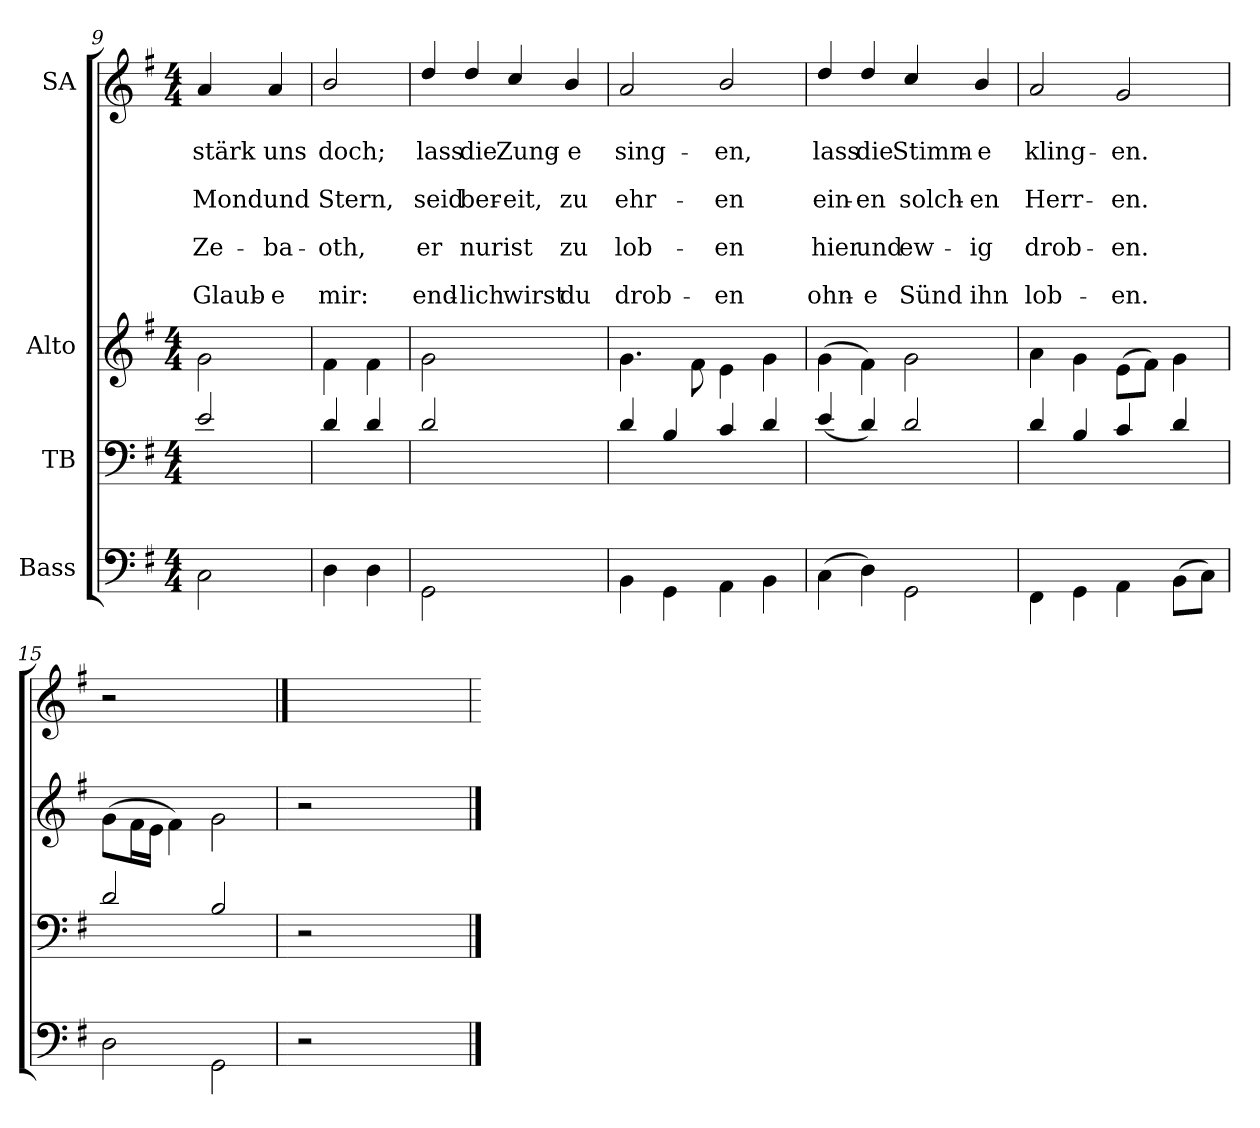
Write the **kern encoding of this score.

**kern	**kern	**kern	**kern	**text	**text	**text	**text	**text	**text	**text	**text
*part4	*part3	*part2	*part1	*part1	*part1	*part1	*part1	*part1	*part1	*part1	*part1
*staff4	*staff3	*staff2	*staff1	*staff1	*staff1	*staff1	*staff1	*staff1	*staff1	*staff1	*staff1
*I"Bass	*I"TB	*I"Alto	*I"SA	*	*	*	*	*	*	*	*
*clefF4	*clefF4	*clefG2	*clefG2	*	*	*	*	*	*	*	*
*k[f#]	*k[f#]	*k[f#]	*k[f#]	*	*	*	*	*	*	*	*
*G:	*G:	*G:	*G:	*	*	*	*	*	*	*	*
*M4/4	*M4/4	*M4/4	*M4/4	*	*	*	*	*	*	*	*
=9	=9	=9	=9	=9	=9	=9	=9	=9	=9	=9	=9
!	!	!	!	!	!LO:LY:b	!	!LO:LY:b	!	!LO:LY:b	!	!LO:LY:b
2C\	2e/	2g\	4a/	.	stärk	.	Mond	.	Ze-	.	-Glaub-
!	!	!	!	!	!LO:LY:b	!	!LO:LY:b	!	!LO:LY:b	!	!LO:LY:b
.	.	.	4a/	.	-uns	.	und	.	ba-	.	-e
=10	=10	=10	=10	=10	=10	=10	=10	=10	=10	=10	=10
!	!	!	!	!	!LO:LY:b	!	!LO:LY:b	!	!LO:LY:b	!	!LO:LY:b
4D\	4d/	4f#\	2b/	.	doch;	.	Stern,	.	oth,	.	mir:
4D\	4d/	4f#\	.	.	.	.	.	.	.	.	.
=11	=11	=11	=11	=11	=11	=11	=11	=11	=11	=11	=11
!	!	!	!	!	!LO:LY:b	!	!LO:LY:b	!	!LO:LY:b	!	!LO:LY:b
2GG\	2d/	2g\	4dd/	.	lass	.	seid	.	er	.	end-
!	!	!	!	!	!LO:LY:b	!	!LO:LY:b	!	!LO:LY:b	!	!LO:LY:b
.	.	.	4dd/	.	-die	.	ber-	.	-nur	.	lich
!	!	!	!	!	!LO:LY:b	!	!LO:LY:b	!	!LO:LY:b	!	!LO:LY:b
4ryy	4ryy	4ryy	4cc/	.	Zung-	.	-eit,	.	ist	.	wirst
!	!	!	!	!	!LO:LY:b	!	!LO:LY:b	!	!LO:LY:b	!	!LO:LY:b
4ryy	4ryy	4ryy	4b/	.	e	.	zu	.	zu	.	du
=12	=12	=12	=12	=12	=12	=12	=12	=12	=12	=12	=12
!	!	!	!	!	!LO:LY:b	!	!LO:LY:b	!	!LO:LY:b	!	!LO:LY:b
4BB\	4d/	4.g\	2a/	.	sing-	.	-ehr-	.	-lob-	.	-drob-
4GG\	4B/	.	.	.	.	.	.	.	.	.	.
.	.	8f#\	.	.	.	.	.	.	.	.	.
!	!	!	!	!	!LO:LY:b	!	!LO:LY:b	!	!LO:LY:b	!	!LO:LY:b
4AA\	4c/	4e\	2b/	.	-en,	.	en	.	en	.	en
4BB\	4d/	4g\	.	.	.	.	.	.	.	.	.
!!LO:LB:g=z
=13	=13	=13	=13	=13	=13	=13	=13	=13	=13	=13	=13
!	!	!	!	!	!LO:LY:b	!	!LO:LY:b	!	!LO:LY:b	!	!LO:LY:b
(>4C\	(<4e/	(>4g\	4dd/	.	lass	.	ein-	.	-hier	.	ohn-
!	!	!	!	!	!LO:LY:b	!	!LO:LY:b	!	!LO:LY:b	!	!LO:LY:b
4D\)	4d/)	4f#\)	4dd/	.	-die	.	en	.	und	.	e
!	!	!	!	!	!LO:LY:b	!	!LO:LY:b	!	!LO:LY:b	!	!LO:LY:b
2GG\	2d/	2g\	4cc/	.	Stimm-	.	-solch-	.	-ew-	.	-Sünd
!	!	!	!	!	!LO:LY:b	!	!LO:LY:b	!	!LO:LY:b	!	!LO:LY:b
.	.	.	4b/	.	e	.	en	.	ig	.	ihn
=14	=14	=14	=14	=14	=14	=14	=14	=14	=14	=14	=14
!	!	!	!	!	!LO:LY:b	!	!LO:LY:b	!	!LO:LY:b	!	!LO:LY:b
4FF#\	4d/	4a\	2a/	.	kling-	.	-Herr-	.	-drob-	.	-lob-
4GG\	4B/	4g\	.	.	.	.	.	.	.	.	.
!	!	!	!	!	!LO:LY:b	!	!LO:LY:b	!	!LO:LY:b	!	!LO:LY:b
4AA\	4c/	(>8e\L	2g/	.	-en.	.	en.	.	en.	.	en.
.	.	8f#\J)	.	.	.	.	.	.	.	.	.
(>8BB\L	4d/	4g\	.	.	.	.	.	.	.	.	.
8C\J)	.	.	.	.	.	.	.	.	.	.	.
=15	=15	=15	=15	=15	=15	=15	=15	=15	=15	=15	=15
2D\	2d/	(>8g\L	2r	.	.	.	.	.	.	.	.
.	.	16f#\L	.	.	.	.	.	.	.	.	.
.	.	16e\JJ	.	.	.	.	.	.	.	.	.
.	.	4f#\)	.	.	.	.	.	.	.	.	.
2GG\	2B/	2g\	2ryy	.	.	.	.	.	.	.	.
=16	=16	=16	==16	==16	==16	==16	==16	==16	==16	==16	==16
2r	2r	2r	4ryy	.	.	.	.	.	.	.	.
.	.	.	4ryy	.	.	.	.	.	.	.	.
2ryy	2ryy	2ryy	4ryy	.	.	.	.	.	.	.	.
.	.	.	4ryy	.	.	.	.	.	.	.	.
==	==	==	=	=	=	=	=	=	=	=	=
*-	*-	*-	*-	*-	*-	*-	*-	*-	*-	*-	*-
